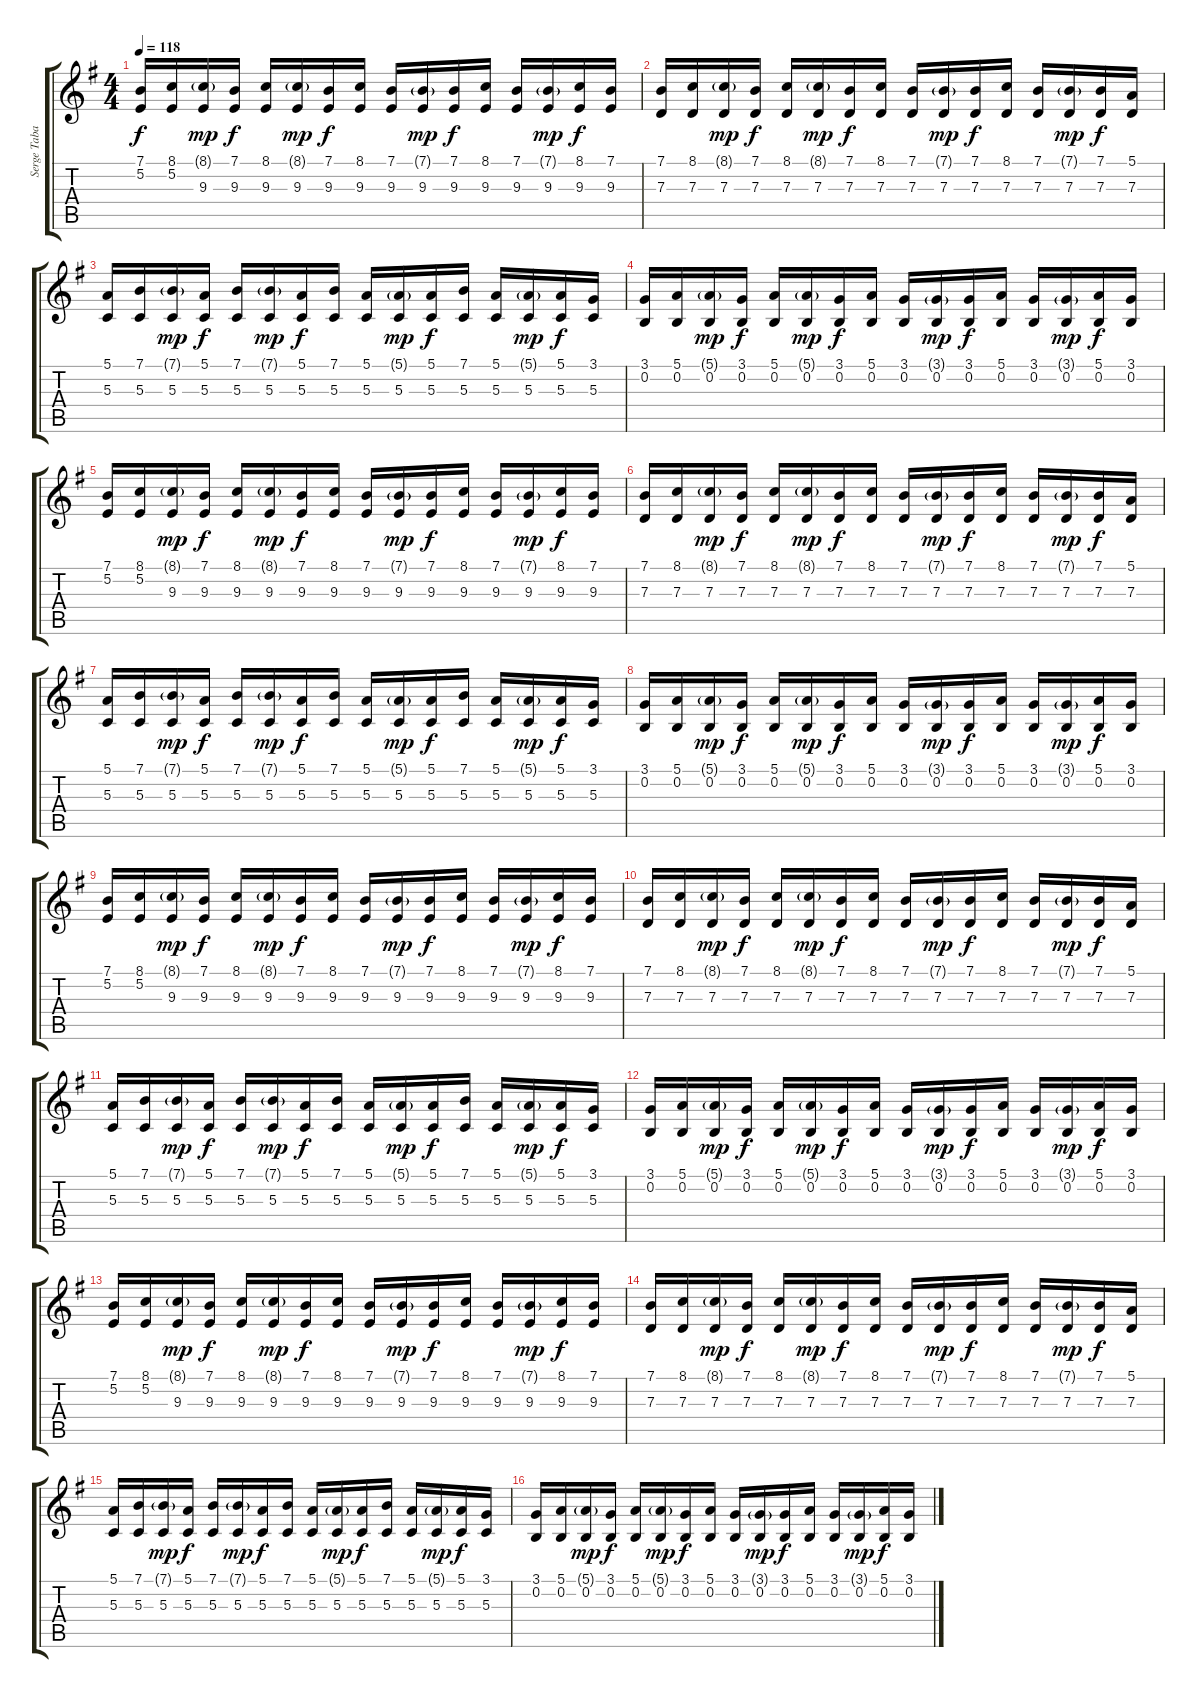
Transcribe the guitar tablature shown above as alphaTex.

\track ("Serge Tabachnikov Guitar Loop " "Serge Taba") {instrument brightacousticpiano}
\staff {score tabs}
\tuning (E4 B3 G3 D3 A2 E2) {hide}
\ts (4 4)
\tempo 118
\clef g2
\ks eminor
(7.1 5.2).16{dy f} (8.1 5.2).16 (8.1{g} 9.3).16{dy mp} (7.1 9.3).16{dy f} (8.1 9.3).16 (8.1{g} 9.3).16{dy mp} (7.1 9.3).16{dy f} (8.1 9.3).16 (7.1 9.3).16 (7.1{g} 9.3).16{dy mp} (7.1 9.3).16{dy f} (8.1 9.3).16 (7.1 9.3).16 (7.1{g} 9.3).16{dy mp} (8.1 9.3).16{dy f} (7.1 9.3).16 |
(7.1 7.3).16 (8.1 7.3).16 (8.1{g} 7.3).16{dy mp} (7.1 7.3).16{dy f} (8.1 7.3).16 (8.1{g} 7.3).16{dy mp} (7.1 7.3).16{dy f} (8.1 7.3).16 (7.1 7.3).16 (7.1{g} 7.3).16{dy mp} (7.1 7.3).16{dy f} (8.1 7.3).16 (7.1 7.3).16 (7.1{g} 7.3).16{dy mp} (7.1 7.3).16{dy f} (5.1 7.3).16 |
(5.1 5.3).16 (7.1 5.3).16 (7.1{g} 5.3).16{dy mp} (5.1 5.3).16{dy f} (7.1 5.3).16 (7.1{g} 5.3).16{dy mp} (5.1 5.3).16{dy f} (7.1 5.3).16 (5.1 5.3).16 (5.1{g} 5.3).16{dy mp} (5.1 5.3).16{dy f} (7.1 5.3).16 (5.1 5.3).16 (5.1{g} 5.3).16{dy mp} (5.1 5.3).16{dy f} (3.1 5.3).16 |
(3.1 0.2).16 (5.1 0.2).16 (5.1{g} 0.2).16{dy mp} (3.1 0.2).16{dy f} (5.1 0.2).16 (5.1{g} 0.2).16{dy mp} (3.1 0.2).16{dy f} (5.1 0.2).16 (3.1 0.2).16 (3.1{g} 0.2).16{dy mp} (3.1 0.2).16{dy f} (5.1 0.2).16 (3.1 0.2).16 (3.1{g} 0.2).16{dy mp} (5.1 0.2).16{dy f} (3.1 0.2).16 |
(7.1 5.2).16 (8.1 5.2).16 (8.1{g} 9.3).16{dy mp} (7.1 9.3).16{dy f} (8.1 9.3).16 (8.1{g} 9.3).16{dy mp} (7.1 9.3).16{dy f} (8.1 9.3).16 (7.1 9.3).16 (7.1{g} 9.3).16{dy mp} (7.1 9.3).16{dy f} (8.1 9.3).16 (7.1 9.3).16 (7.1{g} 9.3).16{dy mp} (8.1 9.3).16{dy f} (7.1 9.3).16 |
(7.1 7.3).16 (8.1 7.3).16 (8.1{g} 7.3).16{dy mp} (7.1 7.3).16{dy f} (8.1 7.3).16 (8.1{g} 7.3).16{dy mp} (7.1 7.3).16{dy f} (8.1 7.3).16 (7.1 7.3).16 (7.1{g} 7.3).16{dy mp} (7.1 7.3).16{dy f} (8.1 7.3).16 (7.1 7.3).16 (7.1{g} 7.3).16{dy mp} (7.1 7.3).16{dy f} (5.1 7.3).16 |
(5.1 5.3).16 (7.1 5.3).16 (7.1{g} 5.3).16{dy mp} (5.1 5.3).16{dy f} (7.1 5.3).16 (7.1{g} 5.3).16{dy mp} (5.1 5.3).16{dy f} (7.1 5.3).16 (5.1 5.3).16 (5.1{g} 5.3).16{dy mp} (5.1 5.3).16{dy f} (7.1 5.3).16 (5.1 5.3).16 (5.1{g} 5.3).16{dy mp} (5.1 5.3).16{dy f} (3.1 5.3).16 |
(3.1 0.2).16 (5.1 0.2).16 (5.1{g} 0.2).16{dy mp} (3.1 0.2).16{dy f} (5.1 0.2).16 (5.1{g} 0.2).16{dy mp} (3.1 0.2).16{dy f} (5.1 0.2).16 (3.1 0.2).16 (3.1{g} 0.2).16{dy mp} (3.1 0.2).16{dy f} (5.1 0.2).16 (3.1 0.2).16 (3.1{g} 0.2).16{dy mp} (5.1 0.2).16{dy f} (3.1 0.2).16 |
(7.1 5.2).16 (8.1 5.2).16 (8.1{g} 9.3).16{dy mp} (7.1 9.3).16{dy f} (8.1 9.3).16 (8.1{g} 9.3).16{dy mp} (7.1 9.3).16{dy f} (8.1 9.3).16 (7.1 9.3).16 (7.1{g} 9.3).16{dy mp} (7.1 9.3).16{dy f} (8.1 9.3).16 (7.1 9.3).16 (7.1{g} 9.3).16{dy mp} (8.1 9.3).16{dy f} (7.1 9.3).16 |
(7.1 7.3).16 (8.1 7.3).16 (8.1{g} 7.3).16{dy mp} (7.1 7.3).16{dy f} (8.1 7.3).16 (8.1{g} 7.3).16{dy mp} (7.1 7.3).16{dy f} (8.1 7.3).16 (7.1 7.3).16 (7.1{g} 7.3).16{dy mp} (7.1 7.3).16{dy f} (8.1 7.3).16 (7.1 7.3).16 (7.1{g} 7.3).16{dy mp} (7.1 7.3).16{dy f} (5.1 7.3).16 |
(5.1 5.3).16 (7.1 5.3).16 (7.1{g} 5.3).16{dy mp} (5.1 5.3).16{dy f} (7.1 5.3).16 (7.1{g} 5.3).16{dy mp} (5.1 5.3).16{dy f} (7.1 5.3).16 (5.1 5.3).16 (5.1{g} 5.3).16{dy mp} (5.1 5.3).16{dy f} (7.1 5.3).16 (5.1 5.3).16 (5.1{g} 5.3).16{dy mp} (5.1 5.3).16{dy f} (3.1 5.3).16 |
(3.1 0.2).16 (5.1 0.2).16 (5.1{g} 0.2).16{dy mp} (3.1 0.2).16{dy f} (5.1 0.2).16 (5.1{g} 0.2).16{dy mp} (3.1 0.2).16{dy f} (5.1 0.2).16 (3.1 0.2).16 (3.1{g} 0.2).16{dy mp} (3.1 0.2).16{dy f} (5.1 0.2).16 (3.1 0.2).16 (3.1{g} 0.2).16{dy mp} (5.1 0.2).16{dy f} (3.1 0.2).16 |
(7.1 5.2).16 (8.1 5.2).16 (8.1{g} 9.3).16{dy mp} (7.1 9.3).16{dy f} (8.1 9.3).16 (8.1{g} 9.3).16{dy mp} (7.1 9.3).16{dy f} (8.1 9.3).16 (7.1 9.3).16 (7.1{g} 9.3).16{dy mp} (7.1 9.3).16{dy f} (8.1 9.3).16 (7.1 9.3).16 (7.1{g} 9.3).16{dy mp} (8.1 9.3).16{dy f} (7.1 9.3).16 |
(7.1 7.3).16 (8.1 7.3).16 (8.1{g} 7.3).16{dy mp} (7.1 7.3).16{dy f} (8.1 7.3).16 (8.1{g} 7.3).16{dy mp} (7.1 7.3).16{dy f} (8.1 7.3).16 (7.1 7.3).16 (7.1{g} 7.3).16{dy mp} (7.1 7.3).16{dy f} (8.1 7.3).16 (7.1 7.3).16 (7.1{g} 7.3).16{dy mp} (7.1 7.3).16{dy f} (5.1 7.3).16 |
(5.1 5.3).16{volume 10} (7.1 5.3).16 (7.1{g} 5.3).16{dy mp} (5.1 5.3).16{dy f} (7.1 5.3).16 (7.1{g} 5.3).16{dy mp} (5.1 5.3).16{dy f} (7.1 5.3).16 (5.1 5.3).16 (5.1{g} 5.3).16{dy mp} (5.1 5.3).16{dy f} (7.1 5.3).16 (5.1 5.3).16 (5.1{g} 5.3).16{dy mp} (5.1 5.3).16{dy f} (3.1 5.3).16 |
(3.1 0.2).16 (5.1 0.2).16 (5.1{g} 0.2).16{dy mp} (3.1 0.2).16{dy f} (5.1 0.2).16 (5.1{g} 0.2).16{dy mp} (3.1 0.2).16{dy f} (5.1 0.2).16 (3.1 0.2).16 (3.1{g} 0.2).16{dy mp} (3.1 0.2).16{dy f} (5.1 0.2).16 (3.1 0.2).16 (3.1{g} 0.2).16{dy mp} (5.1 0.2).16{dy f} (3.1 0.2).16
